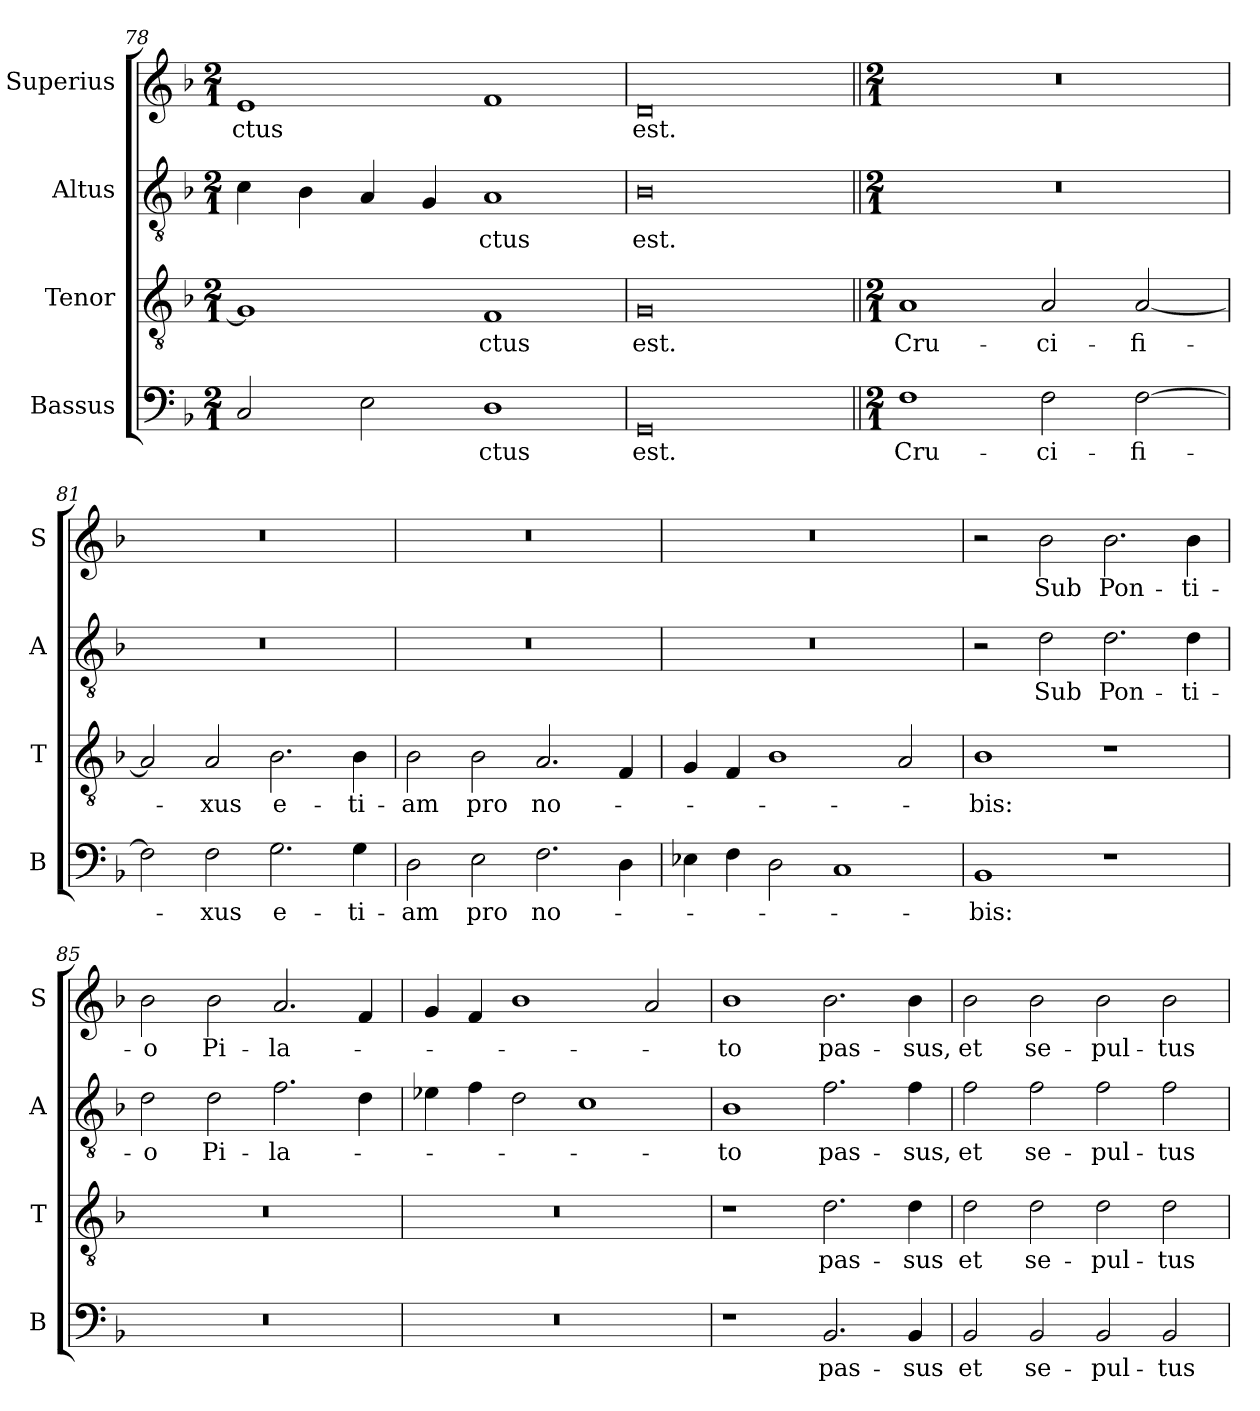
**kern	**text	**kern	**text	**kern	**text	**kern	**text
*part4	*part4	*part3	*part3	*part2	*part2	*part1	*part1
*staff4	*staff4	*staff3	*staff3	*staff2	*staff2	*staff1	*staff1
*I"Bassus	*	*I"Tenor	*	*I"Altus	*	*I"Superius	*
*I'B	*	*I'T	*	*I'A	*	*I'S	*
*clefF4	*	*clefGv2	*	*clefGv2	*	*clefG2	*
*k[b-]	*	*k[b-]	*	*k[b-]	*	*k[b-]	*
*M2/1	*	*M2/1	*	*M2/1	*	*M2/1	*
=78	=78	=78	=78	=78	=78	=78	=78
2C	.	1G]	.	4c	.	1e	-ctus
.	.	.	.	4B-	.	.	.
2E	.	.	.	4A	.	.	.
.	.	.	.	4G	.	.	.
1D	-ctus	1F	-ctus	1A	-ctus	1f	.
=79	=79	=79	=79	=79	=79	=79	=79
0GG	est.	0G	est.	0B-	est.	0d	est.
=80||	=80||	=80||	=80||	=80||	=80||	=80||	=80||
*M2/1	*	*M2/1	*	*M2/1	*	*M2/1	*
1F	Cru-	1A	Cru-	0r	.	0r	.
2F	-ci-	2A	-ci-	.	.	.	.
[2F	-fi-	[2A	-fi-	.	.	.	.
=81	=81	=81	=81	=81	=81	=81	=81
2F]	.	2A]	.	0r	.	0r	.
2F	-xus	2A	-xus	.	.	.	.
2.G	e-	2.B-	e-	.	.	.	.
4G	-ti-	4B-	-ti-	.	.	.	.
=82	=82	=82	=82	=82	=82	=82	=82
2D	-am	2B-	-am	0r	.	0r	.
2E	pro	2B-	pro	.	.	.	.
2.F	no-	2.A	no-	.	.	.	.
4D	.	4F	.	.	.	.	.
=83	=83	=83	=83	=83	=83	=83	=83
4E-X	.	4G	.	0r	.	0r	.
4F	.	4F	.	.	.	.	.
2D	.	1B-	.	.	.	.	.
1C	.	.	.	.	.	.	.
.	.	2A	.	.	.	.	.
=84	=84	=84	=84	=84	=84	=84	=84
1BB-	-bis:	1B-	-bis:	2r	.	2r	.
.	.	.	.	2d	Sub	2b-	Sub
1r	.	1r	.	2.d	Pon-	2.b-	Pon-
.	.	.	.	4d	-ti-	4b-	-ti-
=85	=85	=85	=85	=85	=85	=85	=85
0r	.	0r	.	2d	-o	2b-	-o
.	.	.	.	2d	Pi-	2b-	Pi-
.	.	.	.	2.f	-la-	2.a	-la-
.	.	.	.	4d	.	4f	.
=86	=86	=86	=86	=86	=86	=86	=86
0r	.	0r	.	4e-X	.	4g	.
.	.	.	.	4f	.	4f	.
.	.	.	.	2d	.	1b-	.
.	.	.	.	1c	.	.	.
.	.	.	.	.	.	2a	.
=87	=87	=87	=87	=87	=87	=87	=87
1r	.	1r	.	1B-	-to	1b-	-to
2.BB-	pas-	2.d	pas-	2.f	pas-	2.b-	pas-
4BB-	-sus	4d	-sus	4f	-sus,	4b-	-sus,
=88	=88	=88	=88	=88	=88	=88	=88
2BB-	et	2d	et	2f	et	2b-	et
2BB-	se-	2d	se-	2f	se-	2b-	se-
2BB-	-pul-	2d	-pul-	2f	-pul-	2b-	-pul-
2BB-	-tus	2d	-tus	2f	-tus	2b-	-tus
=	=	=	=	=	=	=	=
*-	*-	*-	*-	*-	*-	*-	*-
